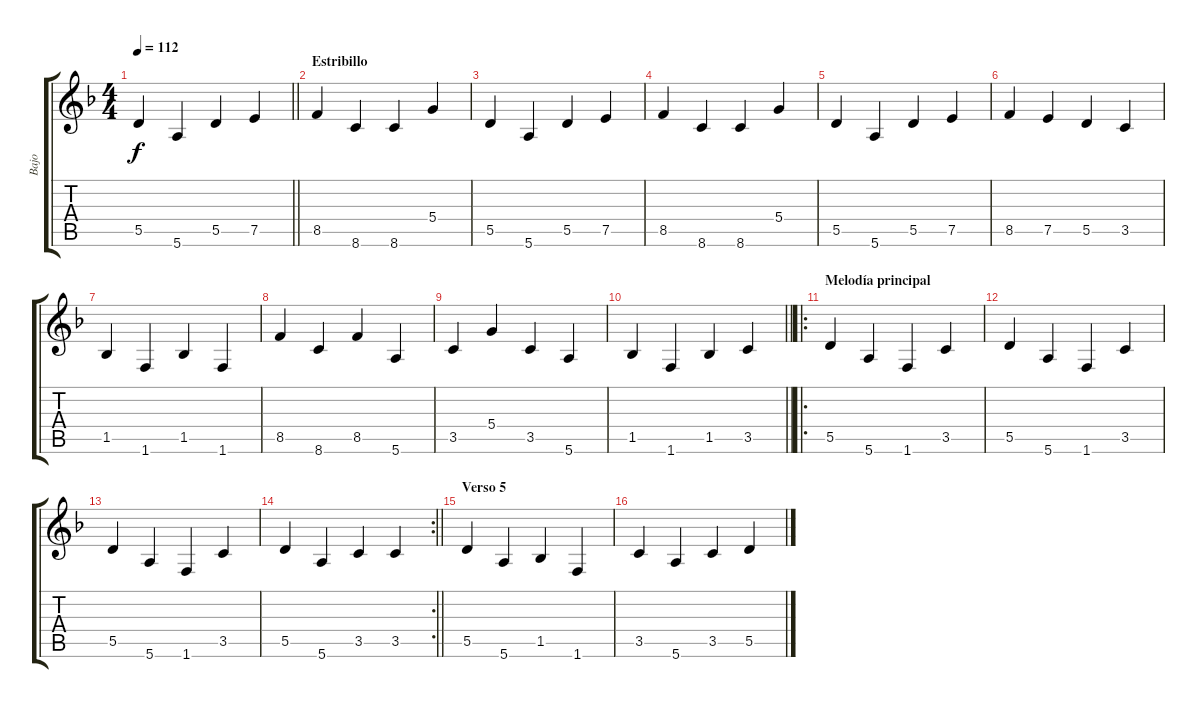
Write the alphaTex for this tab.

\track ("Bajo" "Bajo") {instrument electricbassfinger}
\staff {score tabs}
\tuning (E4 B3 G3 D3 A2 E2) {hide}
\ts (4 4)
\tempo 112
\clef g2
\barLineRight lightlight
\ks dminor
5.5.4{dy f} 5.6.4 5.5.4 7.5.4 |
\section ("" "Estribillo")
8.5.4 8.6.4 8.6.4 5.4.4 |
5.5.4 5.6.4 5.5.4 7.5.4 |
8.5.4 8.6.4 8.6.4 5.4.4 |
5.5.4 5.6.4 5.5.4 7.5.4 |
8.5.4 7.5.4 5.5.4 3.5.4 |
1.5.4 1.6.4 1.5.4 1.6.4 |
8.5.4 8.6.4 8.5.4 5.6.4 |
3.5.4 5.4.4 3.5.4 5.6.4 |
\barLineRight lightlight
1.5.4 1.6.4 1.5.4 3.5.4 |
\ro
\section ("" "Melodía principal")
5.5.4 5.6.4 1.6.4 3.5.4 |
5.5.4 5.6.4 1.6.4 3.5.4 |
5.5.4 5.6.4 1.6.4 3.5.4 |
\rc 2
\barLineRight lightlight
5.5.4 5.6.4 3.5.4 3.5.4 |
\section ("" "Verso 5")
5.5.4 5.6.4 1.5.4 1.6.4 |
3.5.4 5.6.4 3.5.4 5.5.4
